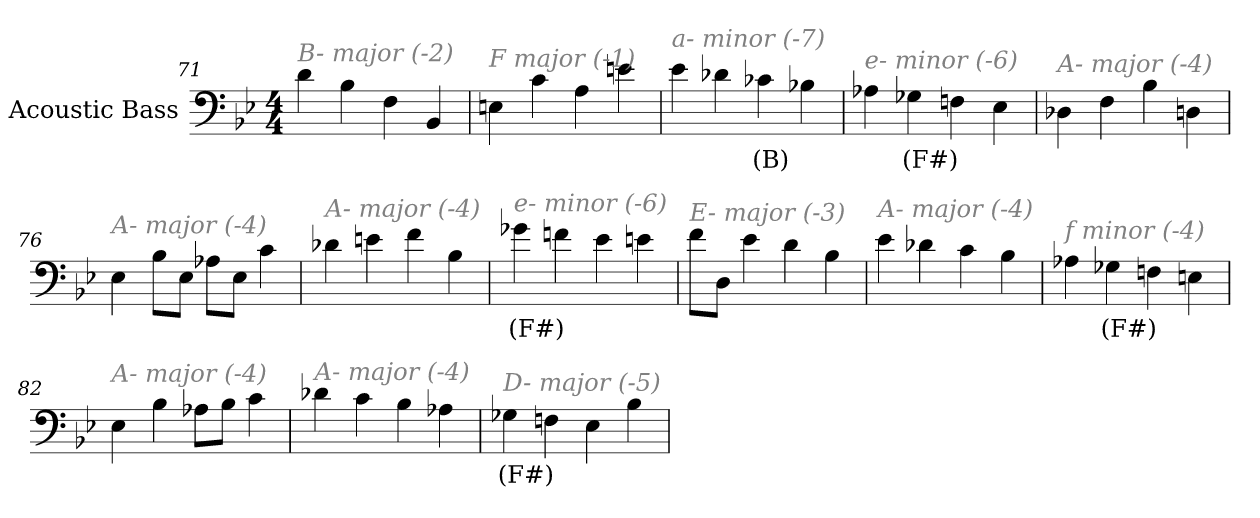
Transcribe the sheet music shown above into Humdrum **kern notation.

**kern	**text
*part1	*part1
*staff1	*staff1
*I"Acoustic Bass	*
*clefF4	*
*ITrd7c12	*
*k[b-e-]	*
*B-:	*
*M4/4	*
=71	=71
!LO:TX:i:color=#808080:t=B- major (-2)	!
4D	.
4BB-	.
4FF	.
4BBB-	.
=72	=72
!LO:TX:i:color=#808080:t=F major (-1)	!
4EEn	.
4C	.
4AA	.
4En	.
=73	=73
!LO:TX:i:color=#808080:t=a- minor (-7)	!
4E-	.
4D-X	.
4C-Xi	(B)
4BB-X	.
=74	=74
!LO:TX:i:color=#808080:t=e- minor (-6)	!
4AA-X	.
4GG-Xi	(F#)
4FFn	.
4EE-	.
=75	=75
!LO:TX:i:color=#808080:t=A- major (-4)	!
4DD-X	.
4FF	.
4BB-	.
4DDn	.
=76	=76
!LO:TX:i:color=#808080:t=A- major (-4)	!
4EE-	.
8BB-L	.
8EE-J	.
8AA-XL	.
8EE-J	.
4C	.
=77	=77
!LO:TX:i:color=#808080:t=A- major (-4)	!
4D-X	.
4En	.
4F	.
4BB-	.
=78	=78
!LO:TX:i:color=#808080:t=e- minor (-6)	!
4G-Xi	(F#)
4Fn	.
4E-	.
4En	.
=79	=79
!LO:TX:i:color=#808080:t=E- major (-3)	!
8FL	.
8DDJ	.
4E-	.
4D	.
4BB-	.
=80	=80
!LO:TX:i:color=#808080:t=A- major (-4)	!
4E-	.
4D-X	.
4C	.
4BB-	.
=81	=81
!LO:TX:i:color=#808080:t=f minor (-4)	!
4AA-X	.
4GG-Xi	(F#)
4FFn	.
4EEn	.
=82	=82
!LO:TX:i:color=#808080:t=A- major (-4)	!
4EE-	.
4BB-	.
8AA-XL	.
8BB-J	.
4C	.
=83	=83
!LO:TX:i:color=#808080:t=A- major (-4)	!
4D-X	.
4C	.
4BB-	.
4AA-X	.
=84	=84
!LO:TX:i:color=#808080:t=D- major (-5)	!
4GG-Xi	(F#)
4FFn	.
4EE-	.
4BB-	.
=	=
*-	*-
